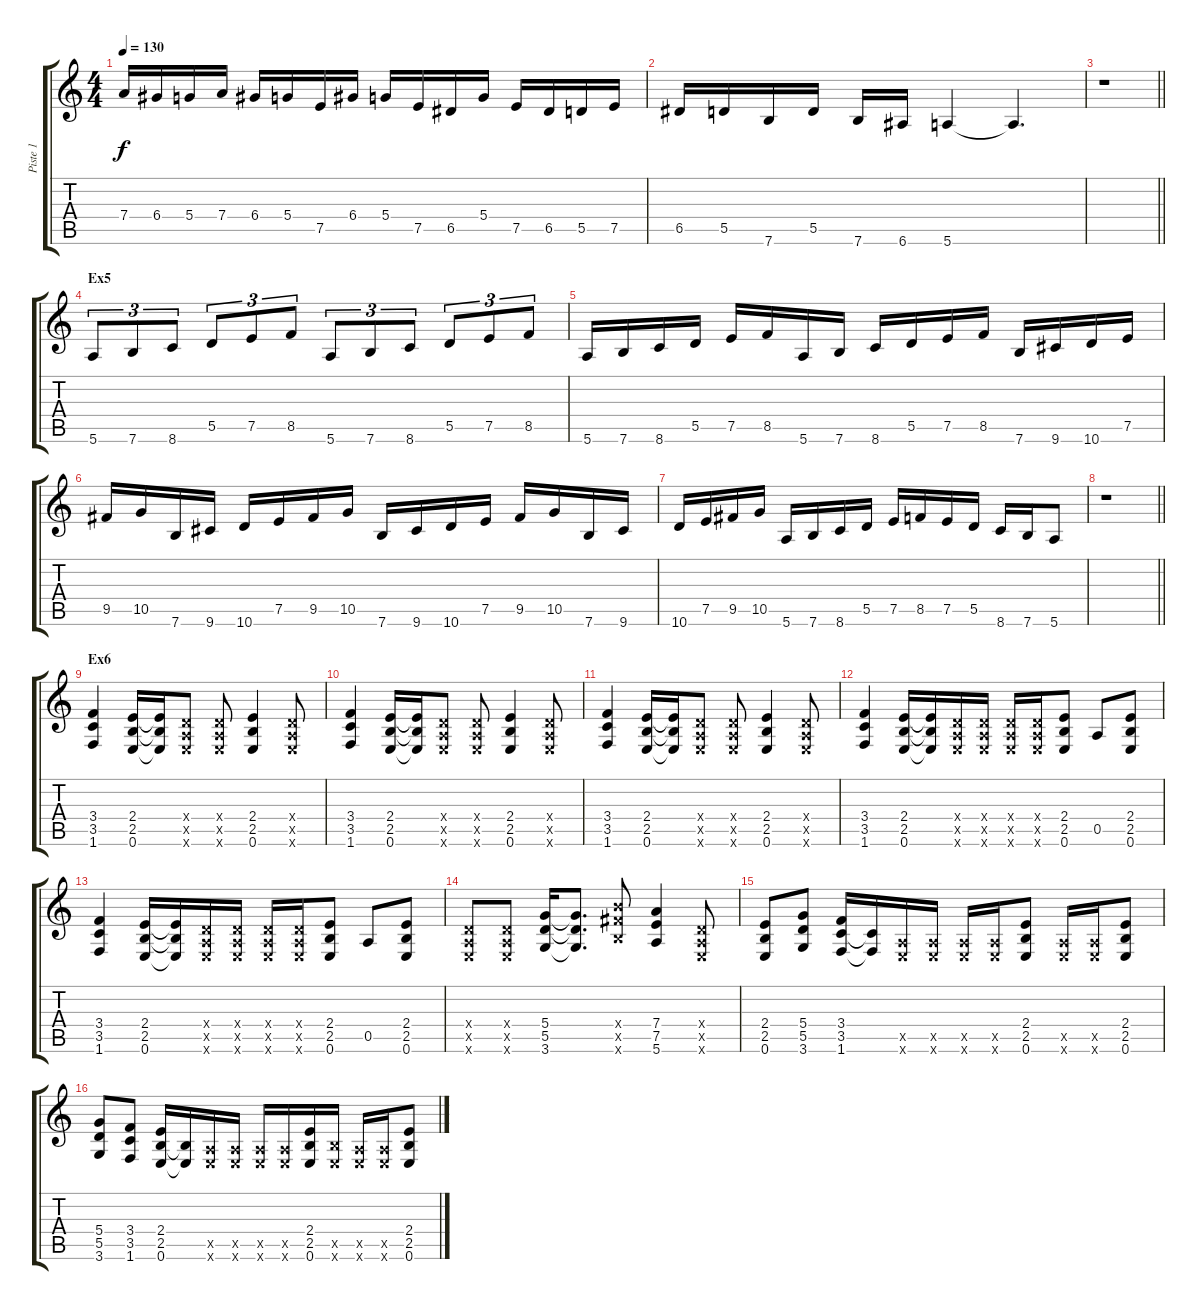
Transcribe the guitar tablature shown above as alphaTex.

\track ("Piste 1" "Piste 1") {instrument distortionguitar}
\staff {score tabs}
\tuning (E4 B3 G3 D3 A2 E2) {hide}
\ts (4 4)
\tempo 130
\clef g2
\ks c
7.4.16{dy f} 6.4.16 5.4.16 7.4.16 6.4.16 5.4.16 7.5.16 6.4.16 5.4.16 7.5.16 6.5.16 5.4.16 7.5.16 6.5.16 5.5.16 7.5.16 |
6.5.16 5.5.16 7.6.16 5.5.16 7.6.16 6.6.16 5.6.4 5.6{t}.4{d} |
\barLineRight lightlight
r.1 |
\section ("" "Ex5")
5.6.8{tu (3 2)} 7.6.8{tu (3 2)} 8.6.8{tu (3 2)} 5.5.8{tu (3 2)} 7.5.8{tu (3 2)} 8.5.8{tu (3 2)} 5.6.8{tu (3 2)} 7.6.8{tu (3 2)} 8.6.8{tu (3 2)} 5.5.8{tu (3 2)} 7.5.8{tu (3 2)} 8.5.8{tu (3 2)} |
5.6.16 7.6.16 8.6.16 5.5.16 7.5.16 8.5.16 5.6.16 7.6.16 8.6.16 5.5.16 7.5.16 8.5.16 7.6.16 9.6.16 10.6.16 7.5.16 |
9.5.16 10.5.16 7.6.16 9.6.16 10.6.16 7.5.16 9.5.16 10.5.16 7.6.16 9.6.16 10.6.16 7.5.16 9.5.16 10.5.16 7.6.16 9.6.16 |
10.6.16 7.5.16 9.5.16 10.5.16 5.6.16 7.6.16 8.6.16 5.5.16 7.5.16 8.5.16 7.5.16 5.5.16 8.6.16 7.6.16 5.6.8 |
\barLineRight lightlight
r.1 |
\section ("" "Ex6")
(3.4 3.5 1.6).4 (2.4 2.5 0.6).16 (2.4{t} 2.5{t} 0.6{t}).16 (0.4{x} 0.5{x} 0.6{x}).8 (0.4{x} 0.5{x} 0.6{x}).8 (2.4 2.5 0.6).4 (0.4{x} 0.5{x} 0.6{x}).8 |
(3.4 3.5 1.6).4 (2.4 2.5 0.6).16 (2.4{t} 2.5{t} 0.6{t}).16 (0.4{x} 0.5{x} 0.6{x}).8 (0.4{x} 0.5{x} 0.6{x}).8 (2.4 2.5 0.6).4 (0.4{x} 0.5{x} 0.6{x}).8 |
(3.4 3.5 1.6).4 (2.4 2.5 0.6).16 (2.4{t} 2.5{t} 0.6{t}).16 (0.4{x} 0.5{x} 0.6{x}).8 (0.4{x} 0.5{x} 0.6{x}).8 (2.4 2.5 0.6).4 (0.4{x} 0.5{x} 0.6{x}).8 |
(3.4 3.5 1.6).4 (2.4 2.5 0.6).16 (2.4{t} 2.5{t} 0.6{t}).16 (0.4{x} 0.5{x} 0.6{x}).16 (0.4{x} 0.5{x} 0.6{x}).16 (0.4{x} 0.5{x} 0.6{x}).16 (0.4{x} 0.5{x} 0.6{x}).16 (2.4 2.5 0.6).8 0.5.8 (2.4 2.5 0.6).8 |
(3.4 3.5 1.6).4 (2.4 2.5 0.6).16 (2.4{t} 2.5{t} 0.6{t}).16 (0.4{x} 0.5{x} 0.6{x}).16 (0.4{x} 0.5{x} 0.6{x}).16 (0.4{x} 0.5{x} 0.6{x}).16 (0.4{x} 0.5{x} 0.6{x}).16 (2.4 2.5 0.6).8 0.5.8 (2.4 2.5 0.6).8 |
(0.4{x} 0.5{x} 0.6{x}).8 (0.4{x} 0.5{x} 0.6{x}).8 (5.4 5.5 3.6).16 (5.4{t} 5.5{t} 3.6{t}).8{d} (9.4{x} 9.5{x} 7.6{x}).8 (7.4 7.5 5.6).4 (0.4{x} 0.5{x} 0.6{x}).8 |
(2.4 2.5 0.6).8 (5.4 5.5 3.6).8 (3.4 3.5 1.6).16 (3.5{t} 1.6{t}).16 (0.5{x} 0.6{x}).16 (0.5{x} 0.6{x}).16 (0.5{x} 0.6{x}).16 (0.5{x} 0.6{x}).16 (2.4 2.5 0.6).8 (0.5{x} 0.6{x}).16 (0.5{x} 0.6{x}).16 (2.4 2.5 0.6).8 |
(5.4 5.5 3.6).8 (3.4 3.5 1.6).8 (2.4 2.5 0.6).16 (2.5{t} 0.6{t}).16 (0.5{x} 0.6{x}).16 (0.5{x} 0.6{x}).16 (0.5{x} 0.6{x}).16 (0.5{x} 0.6{x}).16 (2.4 2.5 0.6).16 (2.5{x} 0.6{x}).16 (0.5{x} 0.6{x}).16 (0.5{x} 0.6{x}).16 (2.4 2.5 0.6).8
